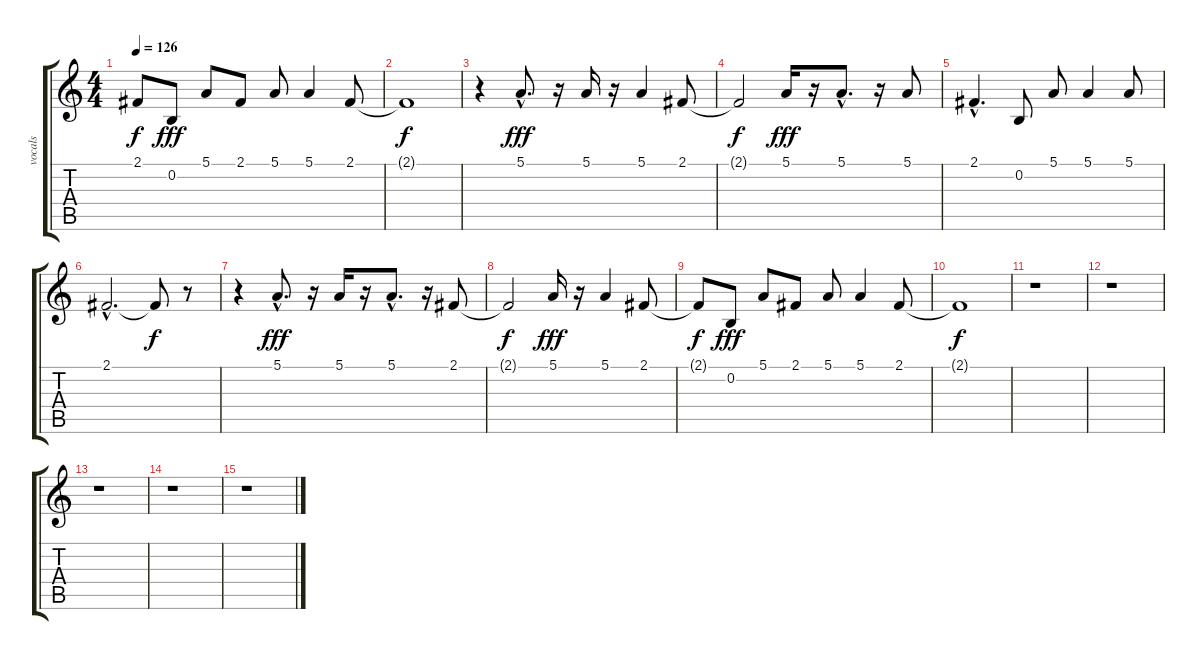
\track ("vocals" "vocals") {instrument lead2sawtooth}
\staff {score tabs}
\tuning (E4 B3 G3 D3 A2 E2) {hide}
\ts (4 4)
\tempo 126
\clef g2
\ks c
2.1{t}.8{dy f} 0.2.8{dy fff} 5.1.8 2.1.8 5.1.8 5.1.4 2.1.8 |
2.1{t}.1{dy f} |
r.4 5.1{hac}.8{d dy fff} r.16 5.1.16 r.16 5.1.4 2.1.8 |
2.1{t}.2{dy f} 5.1.16{dy fff} r.16 5.1{hac}.8{d} r.16 5.1.8 |
2.1{hac}.4{d} 0.2.8 5.1.8 5.1.4 5.1.8 |
2.1{hac}.2{d} 2.1{t}.8{dy f} r.8 |
r.4 5.1{hac}.8{d dy fff} r.16 5.1.16 r.16 5.1{hac}.8{d} r.16 2.1.8 |
2.1{t}.2{dy f} 5.1.16{dy fff} r.16 5.1.4 2.1.8 |
2.1{t}.8{dy f} 0.2.8{dy fff} 5.1.8 2.1.8 5.1.8 5.1.4 2.1.8 |
2.1{t}.1{dy f} |
r.1 |
r.1 |
r.1 |
r.1 |
r.1
